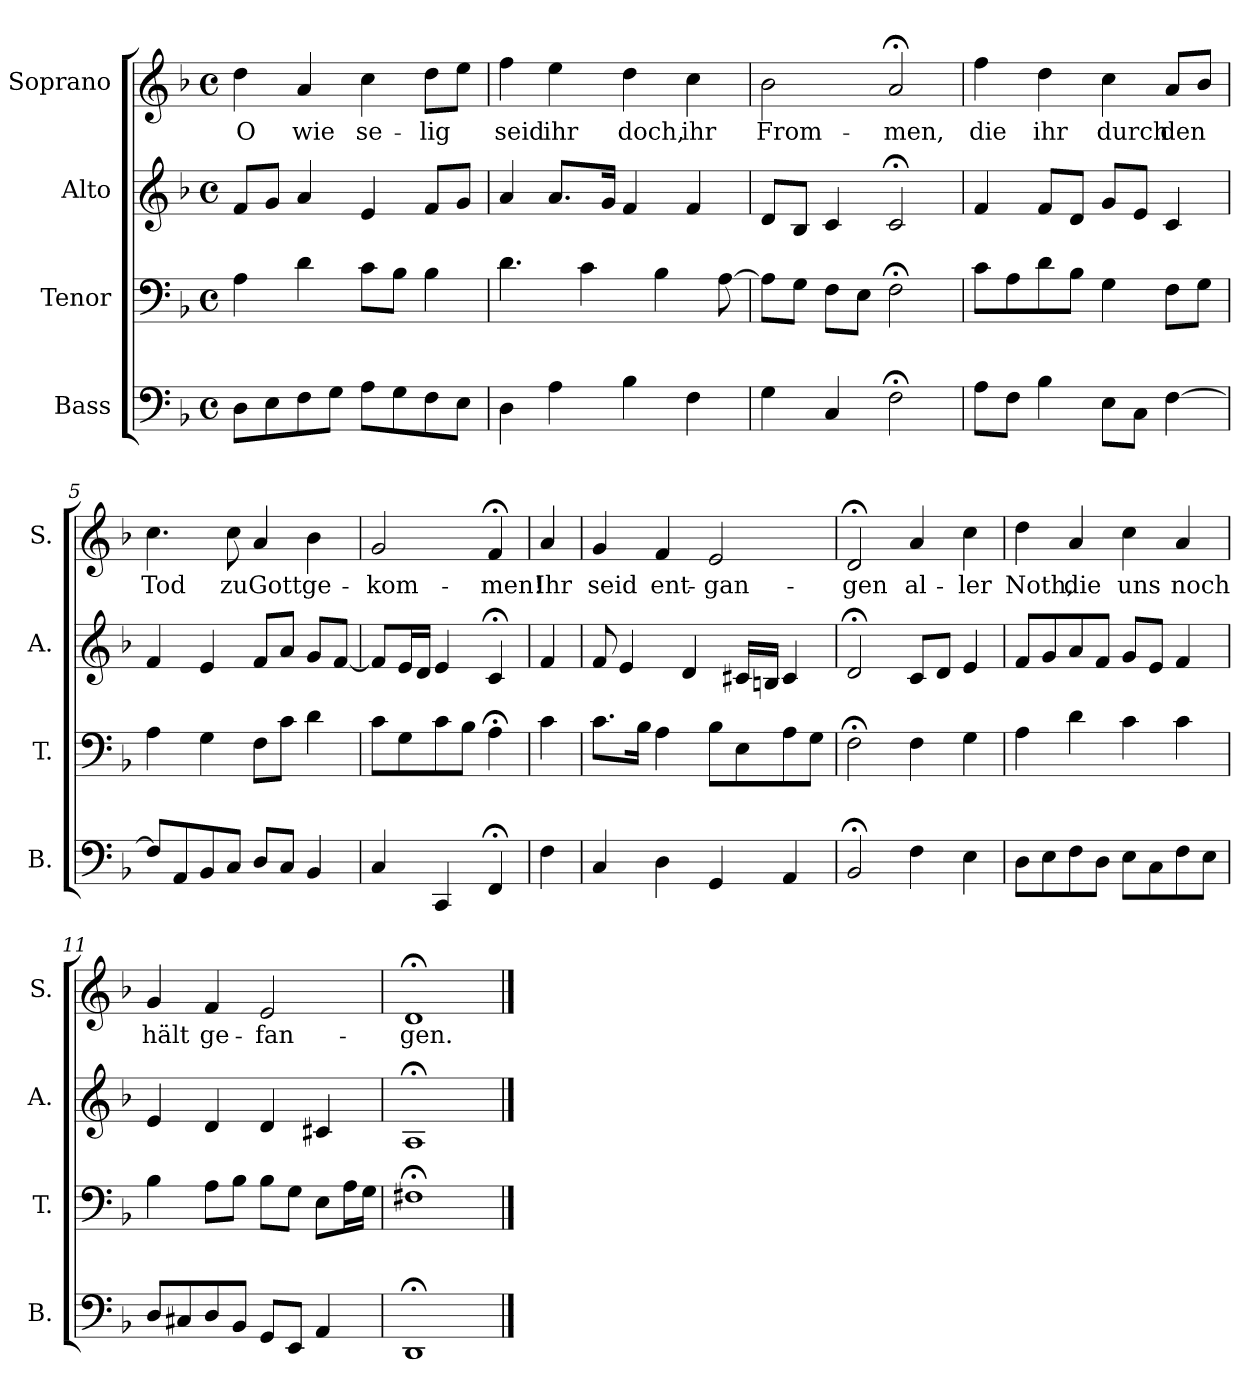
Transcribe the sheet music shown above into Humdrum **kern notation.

**kern	**kern	**kern	**kern	**text
*part4	*part3	*part2	*part1	*part1
*staff4	*staff3	*staff2	*staff1	*staff1
*I"Bass	*I"Tenor	*I"Alto	*I"Soprano	*
*I'B.	*I'T.	*I'A.	*I'S.	*
*clefF4	*clefF4	*clefG2	*clefG2	*
*k[b-]	*k[b-]	*k[b-]	*k[b-]	*
*F:	*F:	*F:	*d:	*
*M4/4	*M4/4	*M4/4	*M4/4	*
*met(c)	*met(c)	*met(c)	*met(c)	*
=1	=1	=1	=1	=1
!	!	!	!	!LO:LY:b
8D\L	4A\	8f/L	4dd\	O
8E\	.	8g/J	.	.
!	!	!	!	!LO:LY:b
8F\	4d\	4a/	4a/	wie
8G\J	.	.	.	.
!	!	!	!	!LO:LY:b
8A\L	8c\L	4e/	4cc\	se-
8G\	8B-\J	.	.	.
!	!	!	!	!LO:LY:b
8F\	4B-\	8f/L	8dd\L	-lig
8E\J	.	8g/J	8ee\J	.
=2	=2	=2	=2	=2
!	!	!	!	!LO:LY:b
4D\	4.d\	4a/	4ff\	seid
!	!	!	!	!LO:LY:b
4A\	.	8.a/L	4ee\	ihr
.	4c\	.	.	.
.	.	16g/Jk	.	.
!	!	!	!	!LO:LY:b
4B-\	.	4f/	4dd\	doch,
.	4B-\	.	.	.
!	!	!	!	!LO:LY:b
4F\	.	4f/	4cc\	ihr
.	[8A\	.	.	.
=3	=3	=3	=3	=3
!	!	!	!	!LO:LY:b
4G\	8A\L]	8d/L	2b-\	From-
.	8G\J	8B-/J	.	.
4C/	8F\L	4c/	.	.
.	8E\J	.	.	.
!	!	!	!	!LO:LY:b
2F;<\	2F;<\	2c;</	2a;</	-men,
=4	=4	=4	=4	=4
!	!	!	!	!LO:LY:b
8A\L	8c\L	4f/	4ff\	die
8F\J	8A\	.	.	.
!	!	!	!	!LO:LY:b
4B-\	8d\	8f/L	4dd\	ihr
.	8B-\J	8d/J	.	.
!	!	!	!	!LO:LY:b
8E\L	4G\	8g/L	4cc\	durch
8C\J	.	8e/J	.	.
!	!	!	!	!LO:LY:b
[4F\	8F\L	4c/	8a/L	den
.	8G\J	.	8b-/J	.
=5	=5	=5	=5	=5
!	!	!	!	!LO:LY:b
8F/L]	4A\	4f/	4.cc\	Tod
8AA/	.	.	.	.
8BB-/	4G\	4e/	.	.
!	!	!	!	!LO:LY:b
8C/J	.	.	8cc\	zu
!	!	!	!	!LO:LY:b
8D/L	8F\L	8f/L	4a/	Gott
8C/J	8c\J	8a/J	.	.
!	!	!	!	!LO:LY:b
4BB-/	4d\	8g/L	4b-\	ge-
.	.	[8f/J	.	.
!!LO:LB:g=z
=6	=6	=6	=6	=6
!	!	!	!	!LO:LY:b
4C/	8c\L	8f/L]	2g/	-kom-
.	8G\	16e/L	.	.
.	.	16d/JJ	.	.
4CC/	8c\	4e/	.	.
.	8B-\J	.	.	.
!	!	!	!	!LO:LY:b
4FF;</	4A;<\	4c;</	4f;</	-men!
!!LO:LB:g=z
=7	=7	=7	=7	=7
!	!	!	!	!LO:LY:b
4F\	4c\	4f/	4a/	Ihr
=8	=8	=8	=8	=8
!	!	!	!	!LO:LY:b
4C/	8.c\L	8f/	4g/	seid
.	.	4e/	.	.
.	16B-\Jk	.	.	.
!	!	!	!	!LO:LY:b
4D\	4A\	.	4f/	ent-
.	.	4d/	.	.
!	!	!	!	!LO:LY:b
4GG/	8B-\L	.	2e/	-gan-
.	8E\	16c#X/LL	.	.
.	.	16Bn/JJ	.	.
4AA/	8A\	4c#/	.	.
.	8G\J	.	.	.
=9	=9	=9	=9	=9
!	!	!	!	!LO:LY:b
2BB-;</	2F;<\	2d;</	2d;</	-gen
!	!	!	!	!LO:LY:b
4F\	4F\	8c/L	4a/	al-
.	.	8d/J	.	.
!	!	!	!	!LO:LY:b
4E\	4G\	4e/	4cc\	-ler
=10	=10	=10	=10	=10
!	!	!	!	!LO:LY:b
8D\L	4A\	8f/L	4dd\	Noth,
8E\	.	8g/	.	.
!	!	!	!	!LO:LY:b
8F\	4d\	8a/	4a/	die
8D\J	.	8f/J	.	.
!	!	!	!	!LO:LY:b
8E\L	4c\	8g/L	4cc\	uns
8C\	.	8e/J	.	.
!	!	!	!	!LO:LY:b
8F\	4c\	4f/	4a/	noch
8E\J	.	.	.	.
=11	=11	=11	=11	=11
!	!	!	!	!LO:LY:b
8D/L	4B-\	4e/	4g/	hält
8C#X/	.	.	.	.
!	!	!	!	!LO:LY:b
8D/	8A\L	4d/	4f/	ge-
8BB-/J	8B-\J	.	.	.
!	!	!	!	!LO:LY:b
8GG/L	8B-\L	4d/	2e/	-fan-
8EE/J	8G\J	.	.	.
4AA/	8E\L	4c#X/	.	.
.	16A\L	.	.	.
.	16G\JJ	.	.	.
=12	=12	=12	=12	=12
!	!	!	!	!LO:LY:b
1DD;<	1F#X;<	1A;<	1d;<	-gen.
==	==	==	==	==
*-	*-	*-	*-	*-
